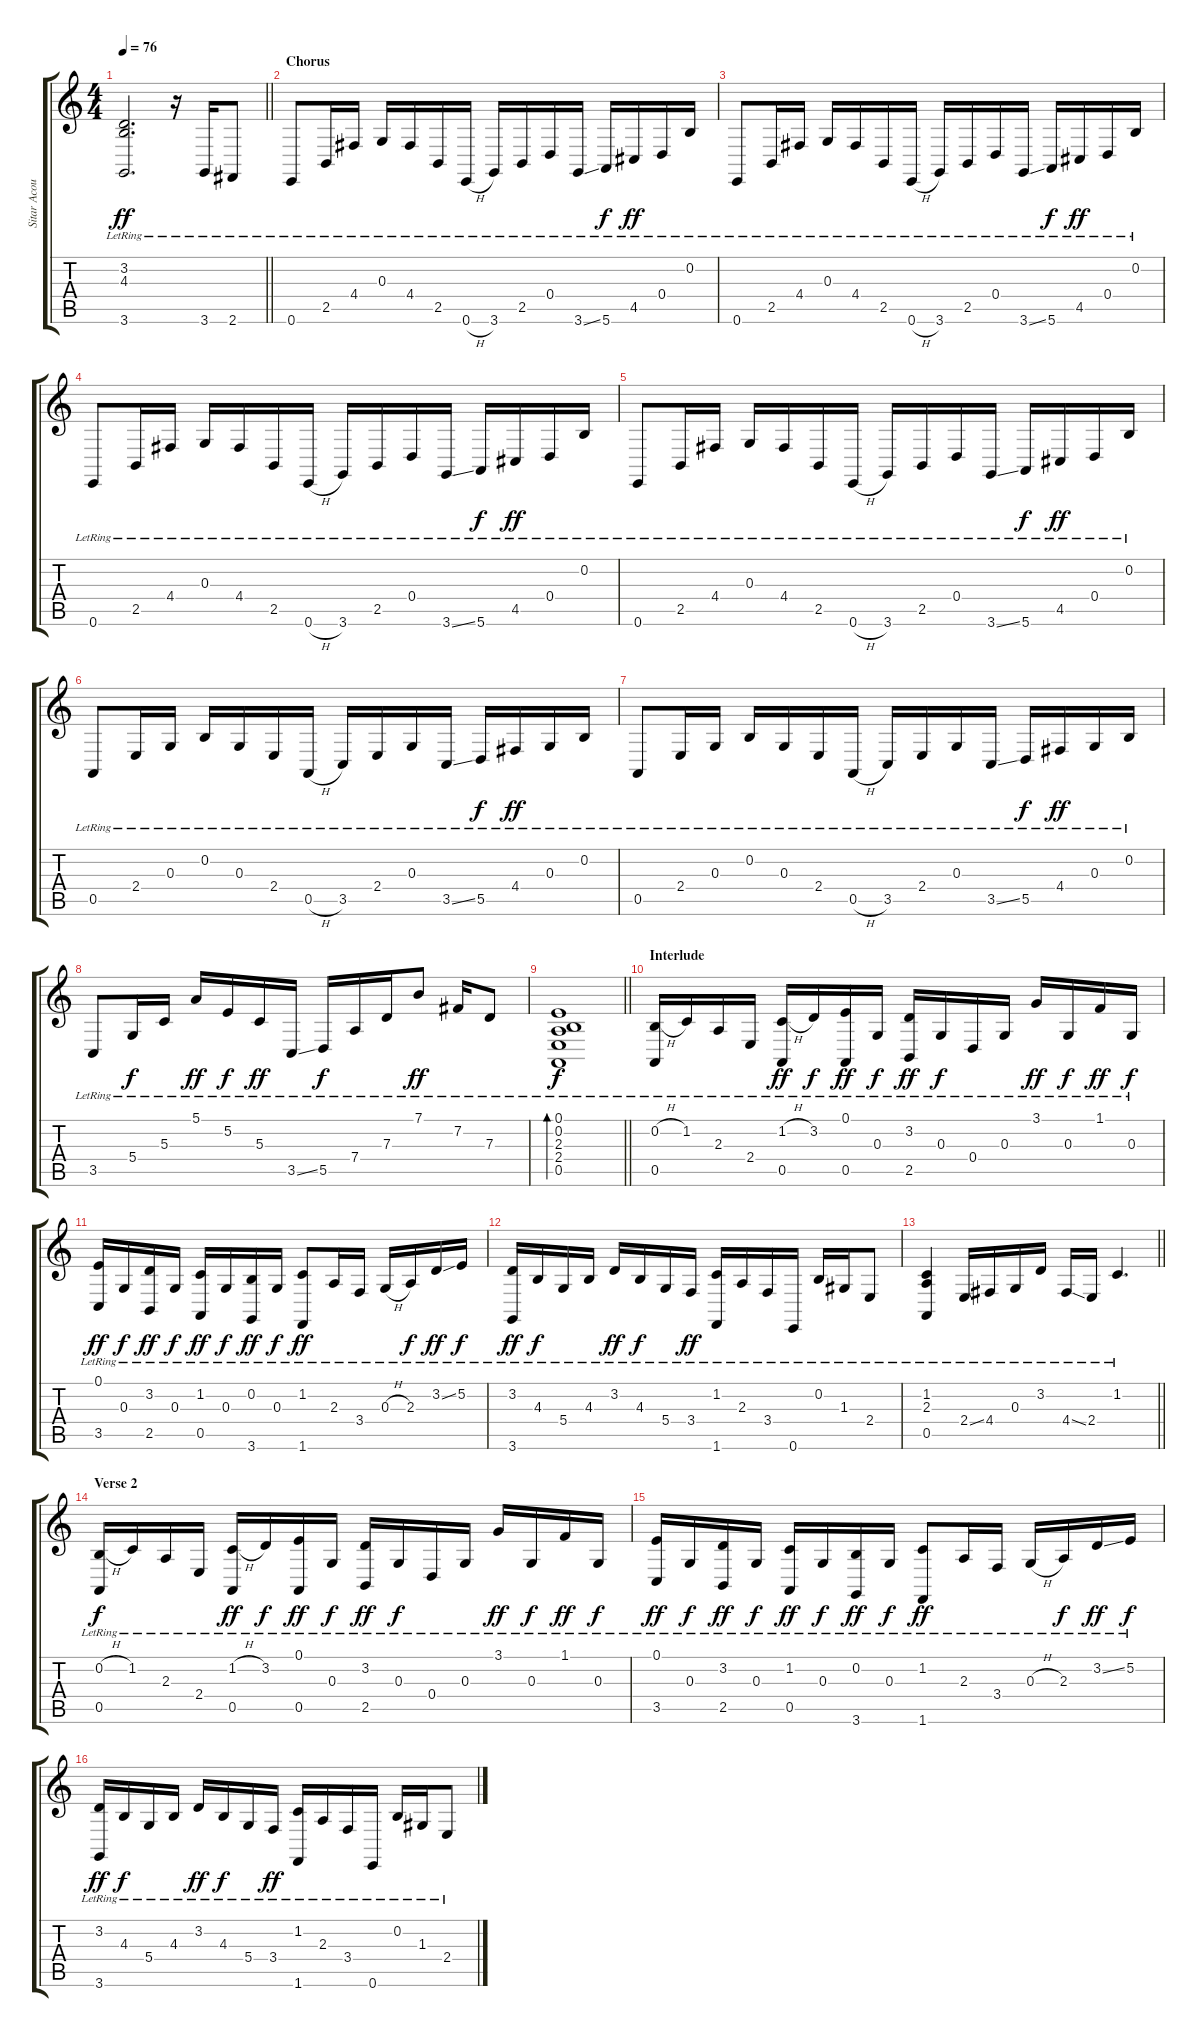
\track ("Sitar Acoust Accmp" "Sitar Acou") {instrument sitar}
\staff {score tabs}
\tuning (E4 B3 G3 D3 A2 E2) {hide}
\ts (4 4)
\tempo 76
\clef g2
\barLineRight lightlight
\ks c
(3.2{lr} 4.3{lr} 3.6{lr}).2{d dy ff} r.16 3.6{lr}.16 2.6{lr}.8 |
\section ("" "Chorus")
0.6{lr}.8 2.5{lr}.16 4.4{lr}.16 0.3{lr}.16 4.4{lr}.16 2.5{lr}.16 0.6{h lr}.16 3.6{lr}.16 2.5{lr}.16 0.4{lr}.16 3.6{ss lr}.16 5.6{lr}.16{dy f} 4.5{lr}.16{dy ff} 0.4{lr}.16 0.2{lr}.16 |
0.6{lr}.8 2.5{lr}.16 4.4{lr}.16 0.3{lr}.16 4.4{lr}.16 2.5{lr}.16 0.6{h lr}.16 3.6{lr}.16 2.5{lr}.16 0.4{lr}.16 3.6{ss lr}.16 5.6{lr}.16{dy f} 4.5{lr}.16{dy ff} 0.4{lr}.16 0.2{lr}.16 |
0.6{lr}.8 2.5{lr}.16 4.4{lr}.16 0.3{lr}.16 4.4{lr}.16 2.5{lr}.16 0.6{h lr}.16 3.6{lr}.16 2.5{lr}.16 0.4{lr}.16 3.6{ss lr}.16 5.6{lr}.16{dy f} 4.5{lr}.16{dy ff} 0.4{lr}.16 0.2{lr}.16 |
0.6{lr}.8 2.5{lr}.16 4.4{lr}.16 0.3{lr}.16 4.4{lr}.16 2.5{lr}.16 0.6{h lr}.16 3.6{lr}.16 2.5{lr}.16 0.4{lr}.16 3.6{ss lr}.16 5.6{lr}.16{dy f} 4.5{lr}.16{dy ff} 0.4{lr}.16 0.2{lr}.16 |
0.5{lr}.8 2.4{lr}.16 0.3{lr}.16 0.2{lr}.16 0.3{lr}.16 2.4{lr}.16 0.5{h lr}.16 3.5{lr}.16 2.4{lr}.16 0.3{lr}.16 3.5{ss lr}.16 5.5{lr}.16{dy f} 4.4{lr}.16{dy ff} 0.3{lr}.16 0.2{lr}.16 |
0.5{lr}.8 2.4{lr}.16 0.3{lr}.16 0.2{lr}.16 0.3{lr}.16 2.4{lr}.16 0.5{h lr}.16 3.5{lr}.16 2.4{lr}.16 0.3{lr}.16 3.5{ss lr}.16 5.5{lr}.16{dy f} 4.4{lr}.16{dy ff} 0.3{lr}.16 0.2{lr}.16 |
3.5{lr}.8 5.4{lr}.16{dy f} 5.3{lr}.16 5.1{lr}.16{dy ff} 5.2{lr}.16{dy f} 5.3{lr}.16{dy ff} 3.5{ss lr}.16 5.5{lr}.16{dy f} 7.4{lr}.16 7.3{lr}.16 7.1{lr}.8{dy ff} 7.2{lr}.16 7.3{lr}.8 |
\barLineRight lightlight
(0.1{lr} 0.2{lr} 2.3{lr} 2.4{lr} 0.5{lr}).1{bd 240 dy f} |
\section ("" "Interlude")
(0.2{h lr} 0.5{lr}).16 1.2{lr}.16 2.3{lr}.16 2.4{lr}.16 (1.2{h lr} 0.5{lr}).16{dy ff} 3.2{lr}.16{dy f} (0.1{lr} 0.5{lr}).16{dy ff} 0.3{lr}.16{dy f} (3.2{lr} 2.5{lr}).16{dy ff} 0.3{lr}.16{dy f} 0.4{lr}.16 0.3{lr}.16 3.1{lr}.16{dy ff} 0.3{lr}.16{dy f} 1.1{lr}.16{dy ff} 0.3{lr}.16{dy f} |
(0.1{lr} 3.5{lr}).16{dy ff} 0.3{lr}.16{dy f} (3.2{lr} 2.5{lr}).16{dy ff} 0.3{lr}.16{dy f} (1.2{lr} 0.5{lr}).16{dy ff} 0.3{lr}.16{dy f} (0.2{lr} 3.6{lr}).16{dy ff} 0.3{lr}.16{dy f} (1.2{lr} 1.6{lr}).8{dy ff} 2.3{lr}.16 3.4{lr}.16 0.3{h lr}.16 2.3{lr}.16{dy f} 3.2{ss lr}.16{dy ff} 5.2{lr}.16{dy f} |
(3.2{lr} 3.6{lr}).16{dy ff} 4.3{lr}.16{dy f} 5.4{lr}.16 4.3{lr}.16 3.2{lr}.16{dy ff} 4.3{lr}.16{dy f} 5.4{lr}.16 3.4{lr}.16{dy ff} (1.2{lr} 1.6{lr}).16 2.3{lr}.16 3.4{lr}.16 0.6{lr}.16 0.2{lr}.16 1.3{lr}.16 2.4{lr}.8 |
\barLineRight lightlight
(1.2{lr} 2.3{lr} 0.5{lr}).4 2.4{ss lr}.16 4.4{lr}.16 0.3{lr}.16 3.2{lr}.16 4.4{ss lr}.16 2.4{lr}.16 1.2{lr}.4{d} |
\section ("" "Verse 2")
(0.2{h lr} 0.5{lr}).16{dy f} 1.2{lr}.16 2.3{lr}.16 2.4{lr}.16 (1.2{h lr} 0.5{lr}).16{dy ff} 3.2{lr}.16{dy f} (0.1{lr} 0.5{lr}).16{dy ff} 0.3{lr}.16{dy f} (3.2{lr} 2.5{lr}).16{dy ff} 0.3{lr}.16{dy f} 0.4{lr}.16 0.3{lr}.16 3.1{lr}.16{dy ff} 0.3{lr}.16{dy f} 1.1{lr}.16{dy ff} 0.3{lr}.16{dy f} |
(0.1{lr} 3.5{lr}).16{dy ff} 0.3{lr}.16{dy f} (3.2{lr} 2.5{lr}).16{dy ff} 0.3{lr}.16{dy f} (1.2{lr} 0.5{lr}).16{dy ff} 0.3{lr}.16{dy f} (0.2{lr} 3.6{lr}).16{dy ff} 0.3{lr}.16{dy f} (1.2{lr} 1.6{lr}).8{dy ff} 2.3{lr}.16 3.4{lr}.16 0.3{h lr}.16 2.3{lr}.16{dy f} 3.2{ss lr}.16{dy ff} 5.2{lr}.16{dy f} |
(3.2{lr} 3.6{lr}).16{dy ff} 4.3{lr}.16{dy f} 5.4{lr}.16 4.3{lr}.16 3.2{lr}.16{dy ff} 4.3{lr}.16{dy f} 5.4{lr}.16 3.4{lr}.16{dy ff} (1.2{lr} 1.6{lr}).16 2.3{lr}.16 3.4{lr}.16 0.6{lr}.16 0.2{lr}.16 1.3{lr}.16 2.4{lr}.8
